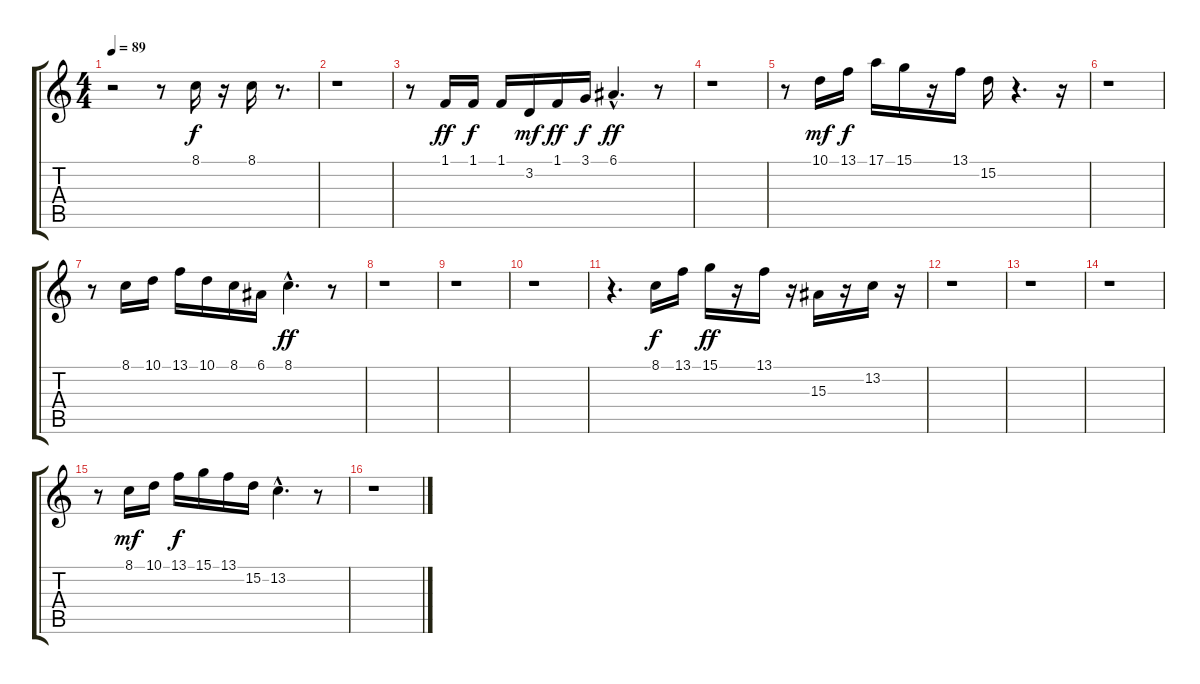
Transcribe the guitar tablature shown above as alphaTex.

\track "" {instrument shamisen}
\staff {score tabs}
\tuning (E4 B3 G3 D3 A2 E2) {hide}
\ts (4 4)
\tempo 89
\clef g2
\ks c
r.2{dy ff} r.8 8.1.16{dy f} r.16 8.1.16 r.8{d} |
r.1 |
r.8 1.1.16{dy ff} 1.1.16{dy f} 1.1.16 3.2.16{dy mf} 1.1.16{dy ff} 3.1.16{dy f} 6.1{hac}.4{d dy ff} r.8 |
r.1 |
r.8 10.1.16{dy mf} 13.1.16{dy f} 17.1.16 15.1.16 r.16 13.1.16 15.2.16 r.4{d} r.16 |
r.1 |
r.8 8.1.16 10.1.16 13.1.16 10.1.16 8.1.16 6.1.16 8.1{hac}.4{d dy ff} r.8 |
r.1 |
r.1 |
r.1 |
r.4{d} 8.1.16{dy f} 13.1.16 15.1.16{dy ff} r.16 13.1.16 r.16 15.3.16 r.16 13.2.16 r.16 |
r.1 |
r.1 |
r.1 |
r.8 8.1.16{dy mf} 10.1.16 13.1.16{dy f} 15.1.16 13.1.16 15.2.16 13.2{hac}.4{d} r.8 |
r.1
